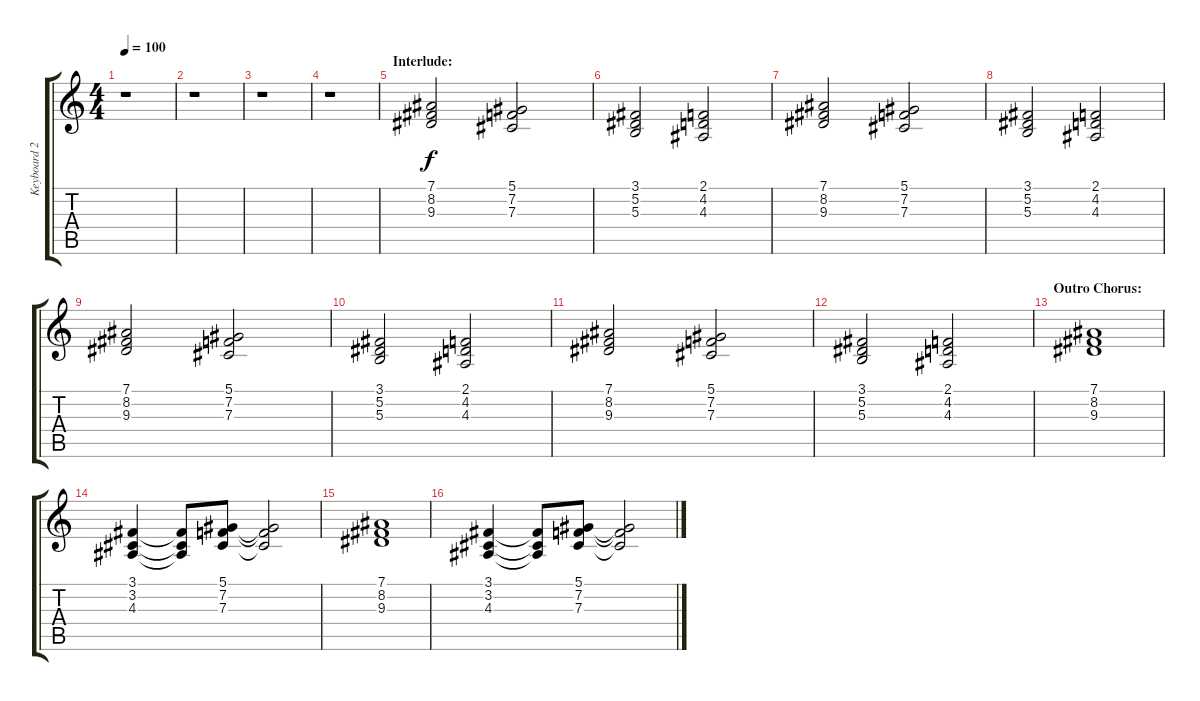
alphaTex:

\track ("Keyboard 2" "Keyboard 2") {instrument stringensemble1}
\staff {score tabs}
\tuning (Eb4 Bb3 Gb3 Db3 Ab2 Eb2) {hide}
\ts (4 4)
\tempo 100
\clef g2
\ks c
r.1{dy f} |
r.1 |
r.1 |
r.1 |
\section ("" "Interlude:")
(7.1 8.2 9.3).2 (5.1 7.2 7.3).2 |
(3.1 5.2 5.3).2 (2.1 4.2 4.3).2 |
(7.1 8.2 9.3).2 (5.1 7.2 7.3).2 |
(3.1 5.2 5.3).2 (2.1 4.2 4.3).2 |
(7.1 8.2 9.3).2 (5.1 7.2 7.3).2 |
(3.1 5.2 5.3).2 (2.1 4.2 4.3).2 |
(7.1 8.2 9.3).2 (5.1 7.2 7.3).2 |
(3.1 5.2 5.3).2 (2.1 4.2 4.3).2 |
\section ("" "Outro Chorus:")
(7.1 8.2 9.3).1 |
(3.1 3.2 4.3).4 (3.1{t} 3.2{t} 4.3{t}).8 (5.1 7.2 7.3).8 (5.1{t} 7.2{t} 7.3{t}).2 |
(7.1 8.2 9.3).1 |
(3.1 3.2 4.3).4 (3.1{t} 3.2{t} 4.3{t}).8 (5.1 7.2 7.3).8 (5.1{t} 7.2{t} 7.3{t}).2
